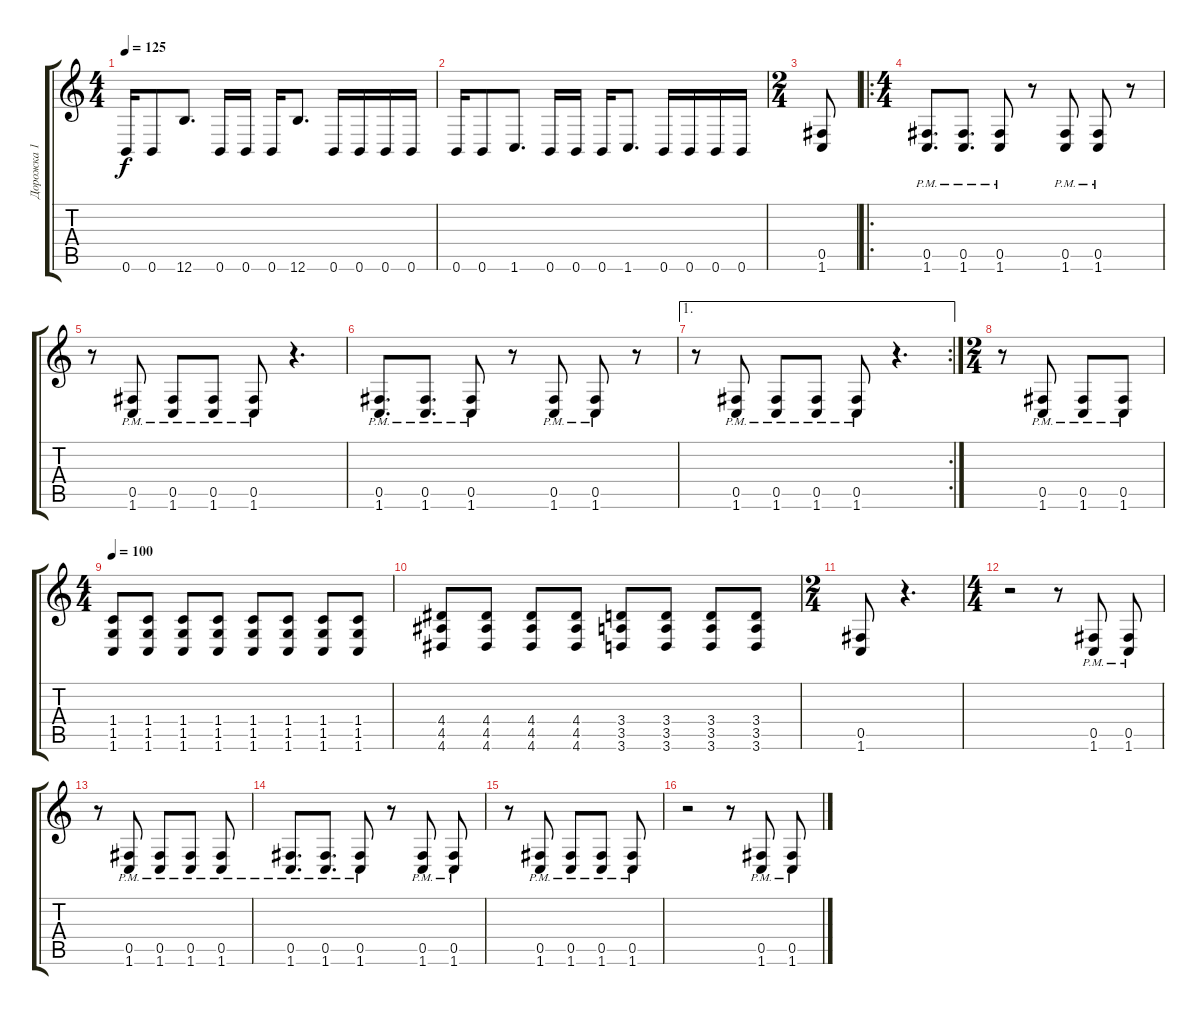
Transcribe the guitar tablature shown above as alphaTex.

\track ("Дорожка 1" "Дорожка 1") {instrument distortionguitar}
\staff {score tabs}
\tuning (Db4 Ab3 E3 B2 Gb2 B1) {hide}
\ts (4 4)
\tempo 125
\clef g2
\ks c
0.6.16{dy f} 0.6.8 12.6.8{d} 0.6.16 0.6.16 0.6.16 12.6.8{d} 0.6.16 0.6.16 0.6.16 0.6.16 |
0.6.16 0.6.8 1.6.8{d} 0.6.16 0.6.16 0.6.16 1.6.8{d} 0.6.16 0.6.16 0.6.16 0.6.16 |
\ts (2 4)
(0.5 1.6).8 |
\ro
\ts (4 4)
(0.5{pm} 1.6{pm}).8{d} (0.5{pm} 1.6{pm}).8{d} (0.5{pm} 1.6{pm}).8 r.8 (0.5{pm} 1.6{pm}).8 (0.5{pm} 1.6{pm}).8 r.8 |
r.8 (0.5{pm} 1.6{pm}).8 (0.5{pm} 1.6{pm}).8 (0.5{pm} 1.6{pm}).8 (0.5{pm} 1.6{pm}).8 r.4{d} |
(0.5{pm} 1.6{pm}).8{d} (0.5{pm} 1.6{pm}).8{d} (0.5{pm} 1.6{pm}).8 r.8 (0.5{pm} 1.6{pm}).8 (0.5{pm} 1.6{pm}).8 r.8 |
\ae 1
\rc 2
r.8 (0.5{pm} 1.6{pm}).8 (0.5{pm} 1.6{pm}).8 (0.5{pm} 1.6{pm}).8 (0.5{pm} 1.6{pm}).8 r.4{d} |
\ts (2 4)
r.8 (0.5{pm} 1.6{pm}).8 (0.5{pm} 1.6{pm}).8 (0.5{pm} 1.6{pm}).8 |
\ts (4 4)
\tempo 100
(1.4 1.5 1.6).8 (1.4 1.5 1.6).8 (1.4 1.5 1.6).8 (1.4 1.5 1.6).8 (1.4 1.5 1.6).8 (1.4 1.5 1.6).8 (1.4 1.5 1.6).8 (1.4 1.5 1.6).8 |
(4.4 4.5 4.6).8 (4.4 4.5 4.6).8 (4.4 4.5 4.6).8 (4.4 4.5 4.6).8 (3.4 3.5 3.6).8 (3.4 3.5 3.6).8 (3.4 3.5 3.6).8 (3.4 3.5 3.6).8 |
\ts (2 4)
(0.5 1.6).8 r.4{d} |
\ts (4 4)
r.2 r.8 (0.5{pm} 1.6{pm}).8 (0.5{pm} 1.6{pm}).8 |
r.8 (0.5{pm} 1.6{pm}).8 (0.5{pm} 1.6{pm}).8 (0.5{pm} 1.6{pm}).8 (0.5{pm} 1.6{pm}).8 |
(0.5{pm} 1.6{pm}).8{d} (0.5{pm} 1.6{pm}).8{d} (0.5{pm} 1.6{pm}).8 r.8 (0.5{pm} 1.6{pm}).8 (0.5{pm} 1.6{pm}).8 |
r.8 (0.5{pm} 1.6{pm}).8 (0.5{pm} 1.6{pm}).8 (0.5{pm} 1.6{pm}).8 (0.5{pm} 1.6{pm}).8 |
r.2 r.8 (0.5{pm} 1.6{pm}).8 (0.5{pm} 1.6{pm}).8
